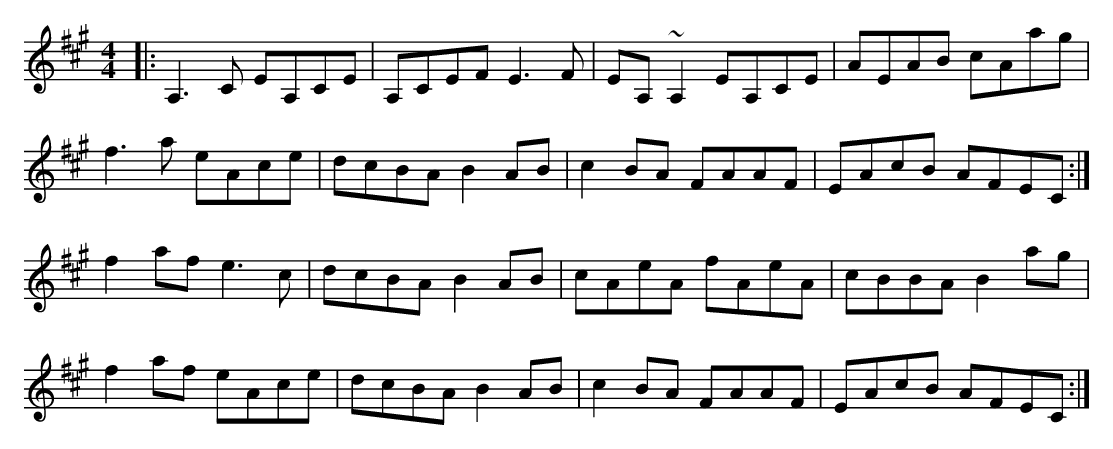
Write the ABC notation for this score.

X:1
M:4/4
K:A
|:A,3 c, EA,CE|A,CEF E3 F|EA, ~A,2 EA,CE|AEAB cAag|
f3a eAce|dcBA B2 AB|c2BA FAAF|EAcB AFEC:|
f2af e3 c|dcBA B2AB|cAeA fAeA|cBBA B2 ag|
f2 af eAce|dcBA B2 AB|c2 BA FAAF|EAcB AFEC:|
